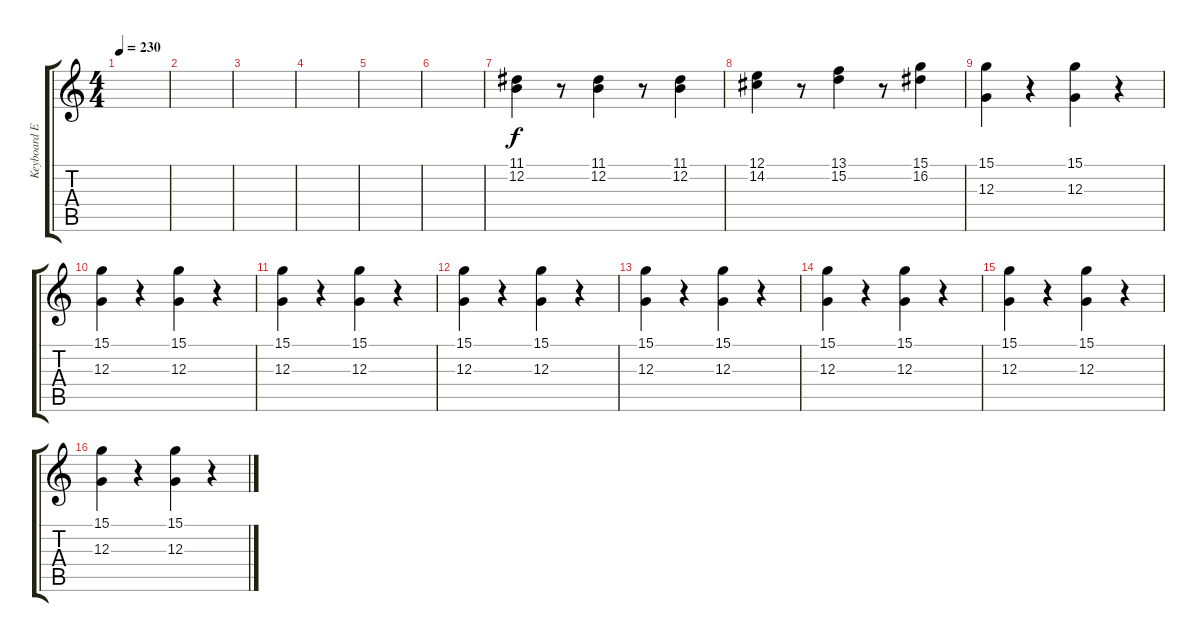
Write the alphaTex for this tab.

\track ("Keyboard Effect : Kotobuki Tsumugi - San" "Keyboard E") {instrument trumpet}
\staff {score tabs}
\tuning (E4 B3 G3 D3 A2 E2) {hide}
\ts (4 4)
\tempo 230
\clef g2
\ks c
|
|
|
|
|
|
(11.1 12.2).4 r.8 (11.1 12.2).4 r.8 (11.1 12.2).4 |
(12.1 14.2).4 r.8 (13.1 15.2).4 r.8 (15.1 16.2).4 |
(15.1 12.3).4 r.4 (15.1 12.3).4 r.4 |
(15.1 12.3).4 r.4 (15.1 12.3).4 r.4 |
(15.1 12.3).4 r.4 (15.1 12.3).4 r.4 |
(15.1 12.3).4 r.4 (15.1 12.3).4 r.4 |
(15.1 12.3).4 r.4 (15.1 12.3).4 r.4 |
(15.1 12.3).4 r.4 (15.1 12.3).4 r.4 |
(15.1 12.3).4 r.4 (15.1 12.3).4 r.4 |
(15.1 12.3).4 r.4 (15.1 12.3).4 r.4
